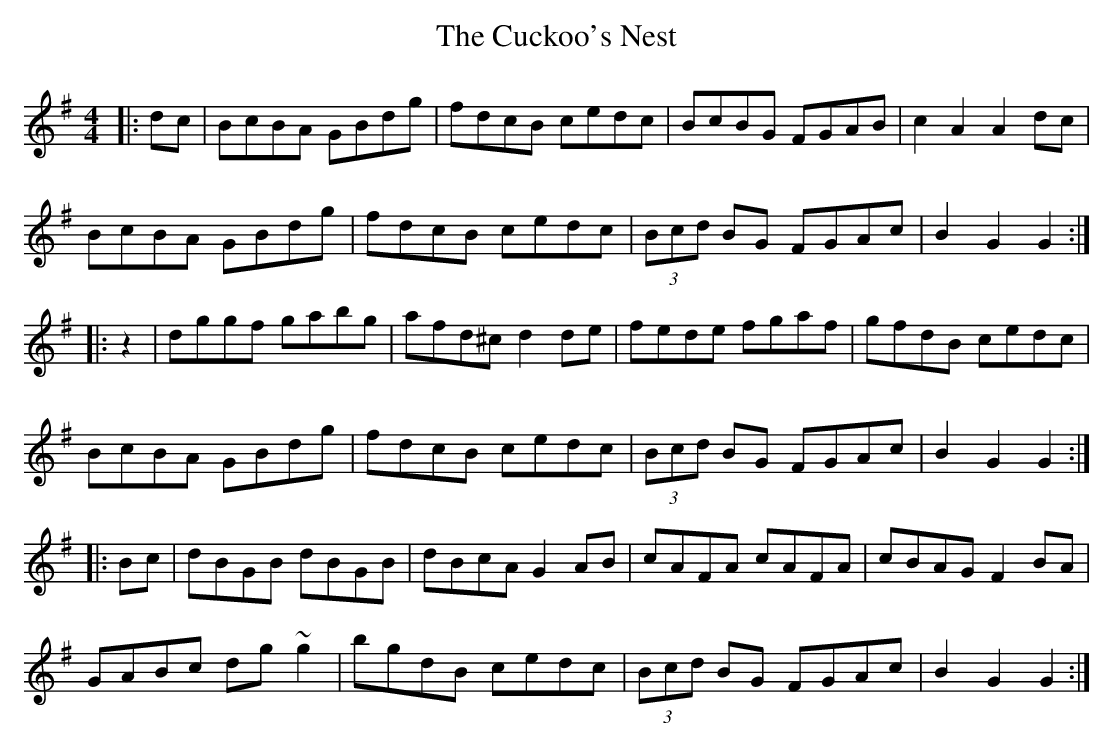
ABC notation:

X:1
T: The Cuckoo's Nest
M: 4/4
L: 1/8
K: Gmaj
|:dc|BcBA GBdg|fdcB cedc|BcBG FGAB|c2A2 A2dc|
BcBA GBdg|fdcB cedc|(3Bcd BG FGAc|B2G2 G2:|
|:z2|dggf gabg|afd^c d2de|fede fgaf|gfdB cedc|
BcBA GBdg|fdcB cedc|(3Bcd BG FGAc|B2G2 G2:|
|:Bc|dBGB dBGB|dBcA G2AB|cAFA cAFA|cBAG F2BA|
GABc dg~g2|bgdB cedc|(3Bcd BG FGAc|B2G2 G2:|
